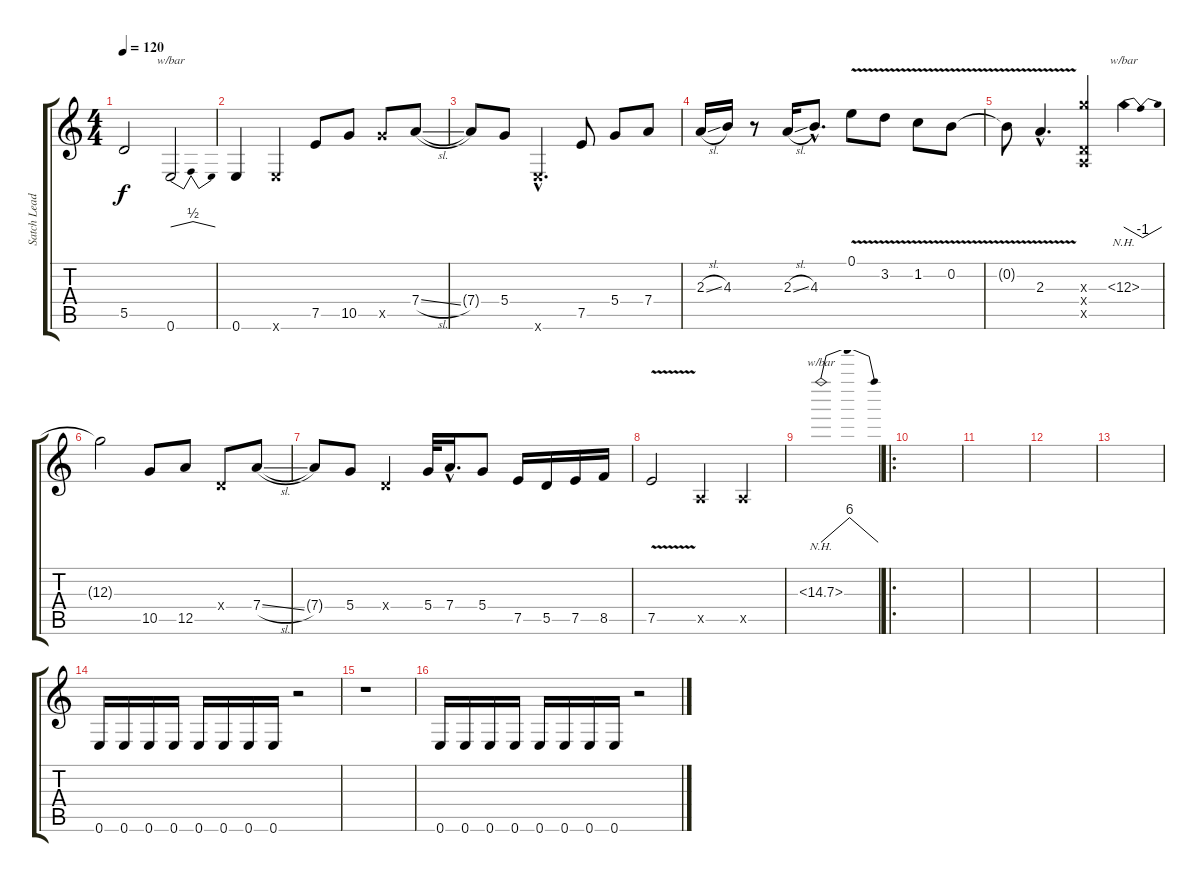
\track ("Satch Lead" "Satch Lead") {instrument overdrivenguitar}
\staff {score tabs}
\tuning (E4 B3 G3 D3 A2 E2) {hide}
\ts (4 4)
\tempo 120
\clef g2
\ks c
5.5{t}.2{dy f} 0.6.2{tbe (dip default 0 0 30 2 60 0)} |
0.6.4 0.6{x}.4 7.5.8 10.5.8 10.5{x}.8 7.4{sl}.8 |
7.4{t}.8 5.4.8 0.6{hac x}.4{d} 7.5.8 5.4.8 7.4.8 |
2.3{sl}.16 4.3.16 r.8 2.3{sl}.16 4.3{hac}.8{d} 0.1{v}.8 3.2{v}.8 1.2{v}.8 0.2{v}.8 |
0.2{t}.8 2.3{v hac}.4{d} (12.3{x} 0.4{x} 0.5{x}).4 12.3{nh}.4{tbe (dip default 0 0 30 -4 60 0)} |
12.3{t}.2 10.5.8 12.5.8 0.4{x}.8 7.4{sl}.8 |
7.4{t}.8 5.4.8 0.4{x}.4 5.4.32 7.4{hac}.16{d} 5.4.8 7.5.16 5.5.16 7.5.16 8.5.16 |
7.5{v}.2 0.5{x}.4 0.5{x}.4 |
14.3{nh}.1{tbe (dip default 0 0 30 24 60 0)} |
\ro
|
|
|
|
0.6.16 0.6.16 0.6.16 0.6.16 0.6.16 0.6.16 0.6.16 0.6.16 r.2 |
r.1 |
0.6.16 0.6.16 0.6.16 0.6.16 0.6.16 0.6.16 0.6.16 0.6.16 r.2
